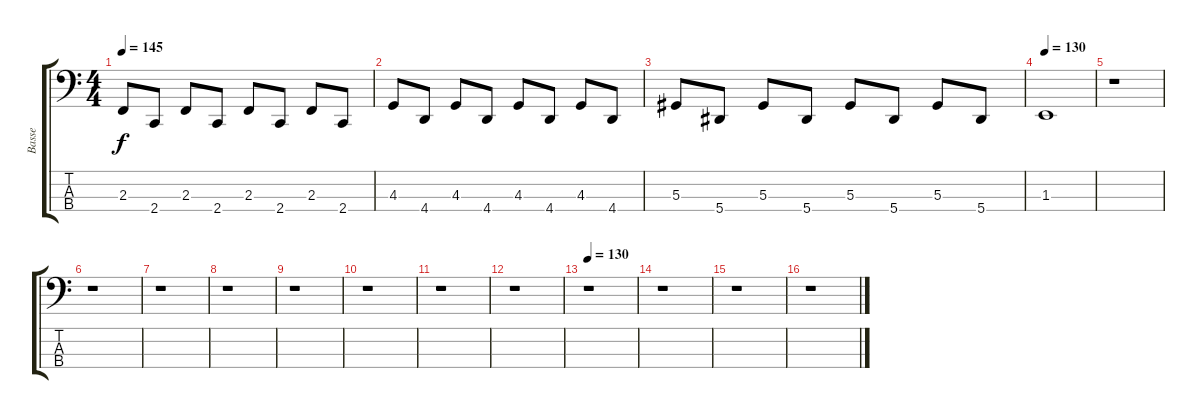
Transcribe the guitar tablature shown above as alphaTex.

\track ("Basse" "Basse") {instrument electricbasspick}
\staff {score tabs}
\tuning (Db2 Ab1 Eb1 Bb0) {hide}
\ts (4 4)
\tempo 145
\clef f4
\ks c
2.3.8{dy f} 2.4.8 2.3.8 2.4.8 2.3.8 2.4.8 2.3.8 2.4.8 |
4.3.8 4.4.8 4.3.8 4.4.8 4.3.8 4.4.8 4.3.8 4.4.8 |
5.3.8 5.4.8 5.3.8 5.4.8 5.3.8 5.4.8 5.3.8 5.4.8 |
\tempo 130
1.3.1 |
r.1 |
r.1 |
r.1 |
r.1 |
r.1 |
r.1 |
r.1 |
r.1 |
\tempo 130
r.1 |
r.1 |
r.1 |
r.1
